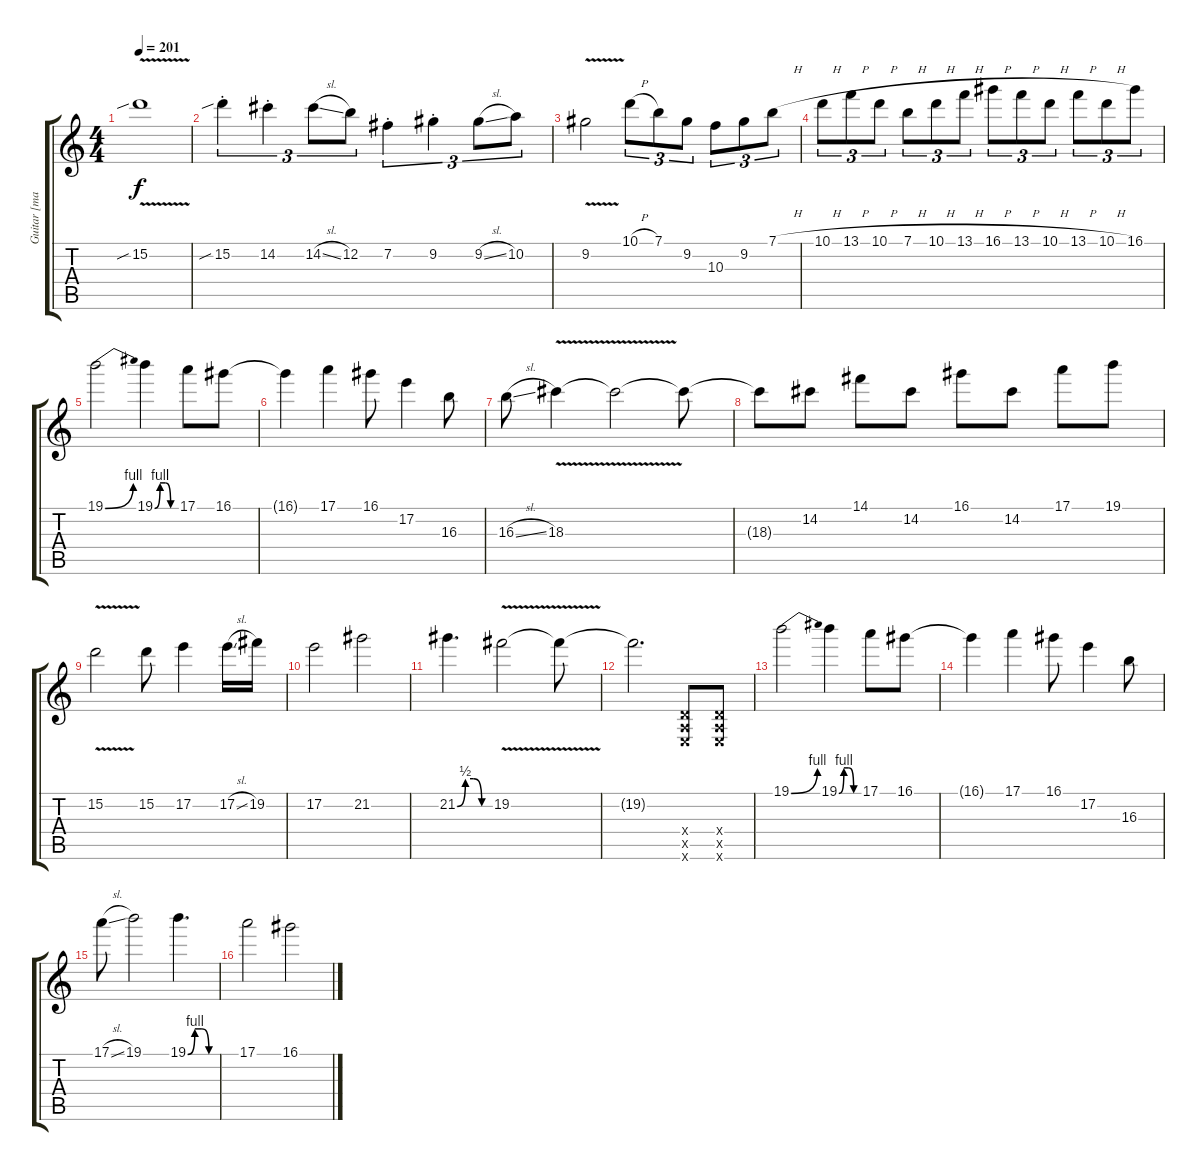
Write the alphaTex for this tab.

\track ("Guitar [maneki]" "Guitar [ma") {instrument distortionguitar}
\staff {score tabs}
\tuning (E4 B3 G3 D3 A2 E2) {hide}
\ts (4 4)
\tempo 201
\clef g2
\ks c
15.2{v sib}.1{dy f} |
15.2{sib st}.4{tu (3 2)} 14.2{st}.4{tu (3 2)} 14.2{sl}.8{tu (3 2)} 12.2.8{tu (3 2)} 7.2{st}.4{tu (3 2)} 9.2{st}.4{tu (3 2)} 9.2{sl}.8{tu (3 2)} 10.2.8{tu (3 2)} |
9.2{v}.2 10.1{h}.8{tu (3 2)} 7.1.8{tu (3 2)} 9.2.8{tu (3 2)} 10.3.8{tu (3 2)} 9.2.8{tu (3 2)} 7.1{h}.8{tu (3 2)} |
10.1{h}.8{tu (3 2)} 13.1{h}.8{tu (3 2)} 10.1{h}.8{tu (3 2)} 7.1{h}.8{tu (3 2)} 10.1{h}.8{tu (3 2)} 13.1{h}.8{tu (3 2)} 16.1{h}.8{tu (3 2)} 13.1{h}.8{tu (3 2)} 10.1{h}.8{tu (3 2)} 13.1{h}.8{tu (3 2)} 10.1{h}.8{tu (3 2)} 16.1.8{tu (3 2)} |
19.1{be (bend 0 0 60 4)}.2 19.1{be (custom 0 0 15 4 30 4 45 0 60 0)}.4 17.1.8 16.1.8 |
16.1{t}.4 17.1.4 16.1.8 17.2.4 16.3.8 |
16.3{sl}.8 18.3{v}.4 18.3{t}.2 18.3{t}.8 |
18.3{t}.8 14.2.8 14.1.8 14.2.8 16.1.8 14.2.8 17.1.8 19.1.8 |
15.2{v}.2 15.2.8 17.2.4 17.2{sl}.16 19.2.16 |
17.2.2 21.2.2 |
21.2{be (custom 0 0 15 2 30 2 45 0 60 0)}.4{d} 19.2{v}.2 19.2{t}.8 |
19.2{t}.2{d} (0.4{x} 0.5{x} 0.6{x}).8 (0.4{x} 0.5{x} 0.6{x}).8 |
19.1{be (bend 0 0 60 4)}.2 19.1{be (custom 0 0 15 4 30 4 45 0 60 0)}.4 17.1.8 16.1.8 |
16.1{t}.4 17.1.4 16.1.8 17.2.4 16.3.8 |
17.1{sl}.8 19.1.2 19.1{be (custom 0 0 15 4 30 4 45 0 60 0)}.4{d} |
17.1.2 16.1.2
